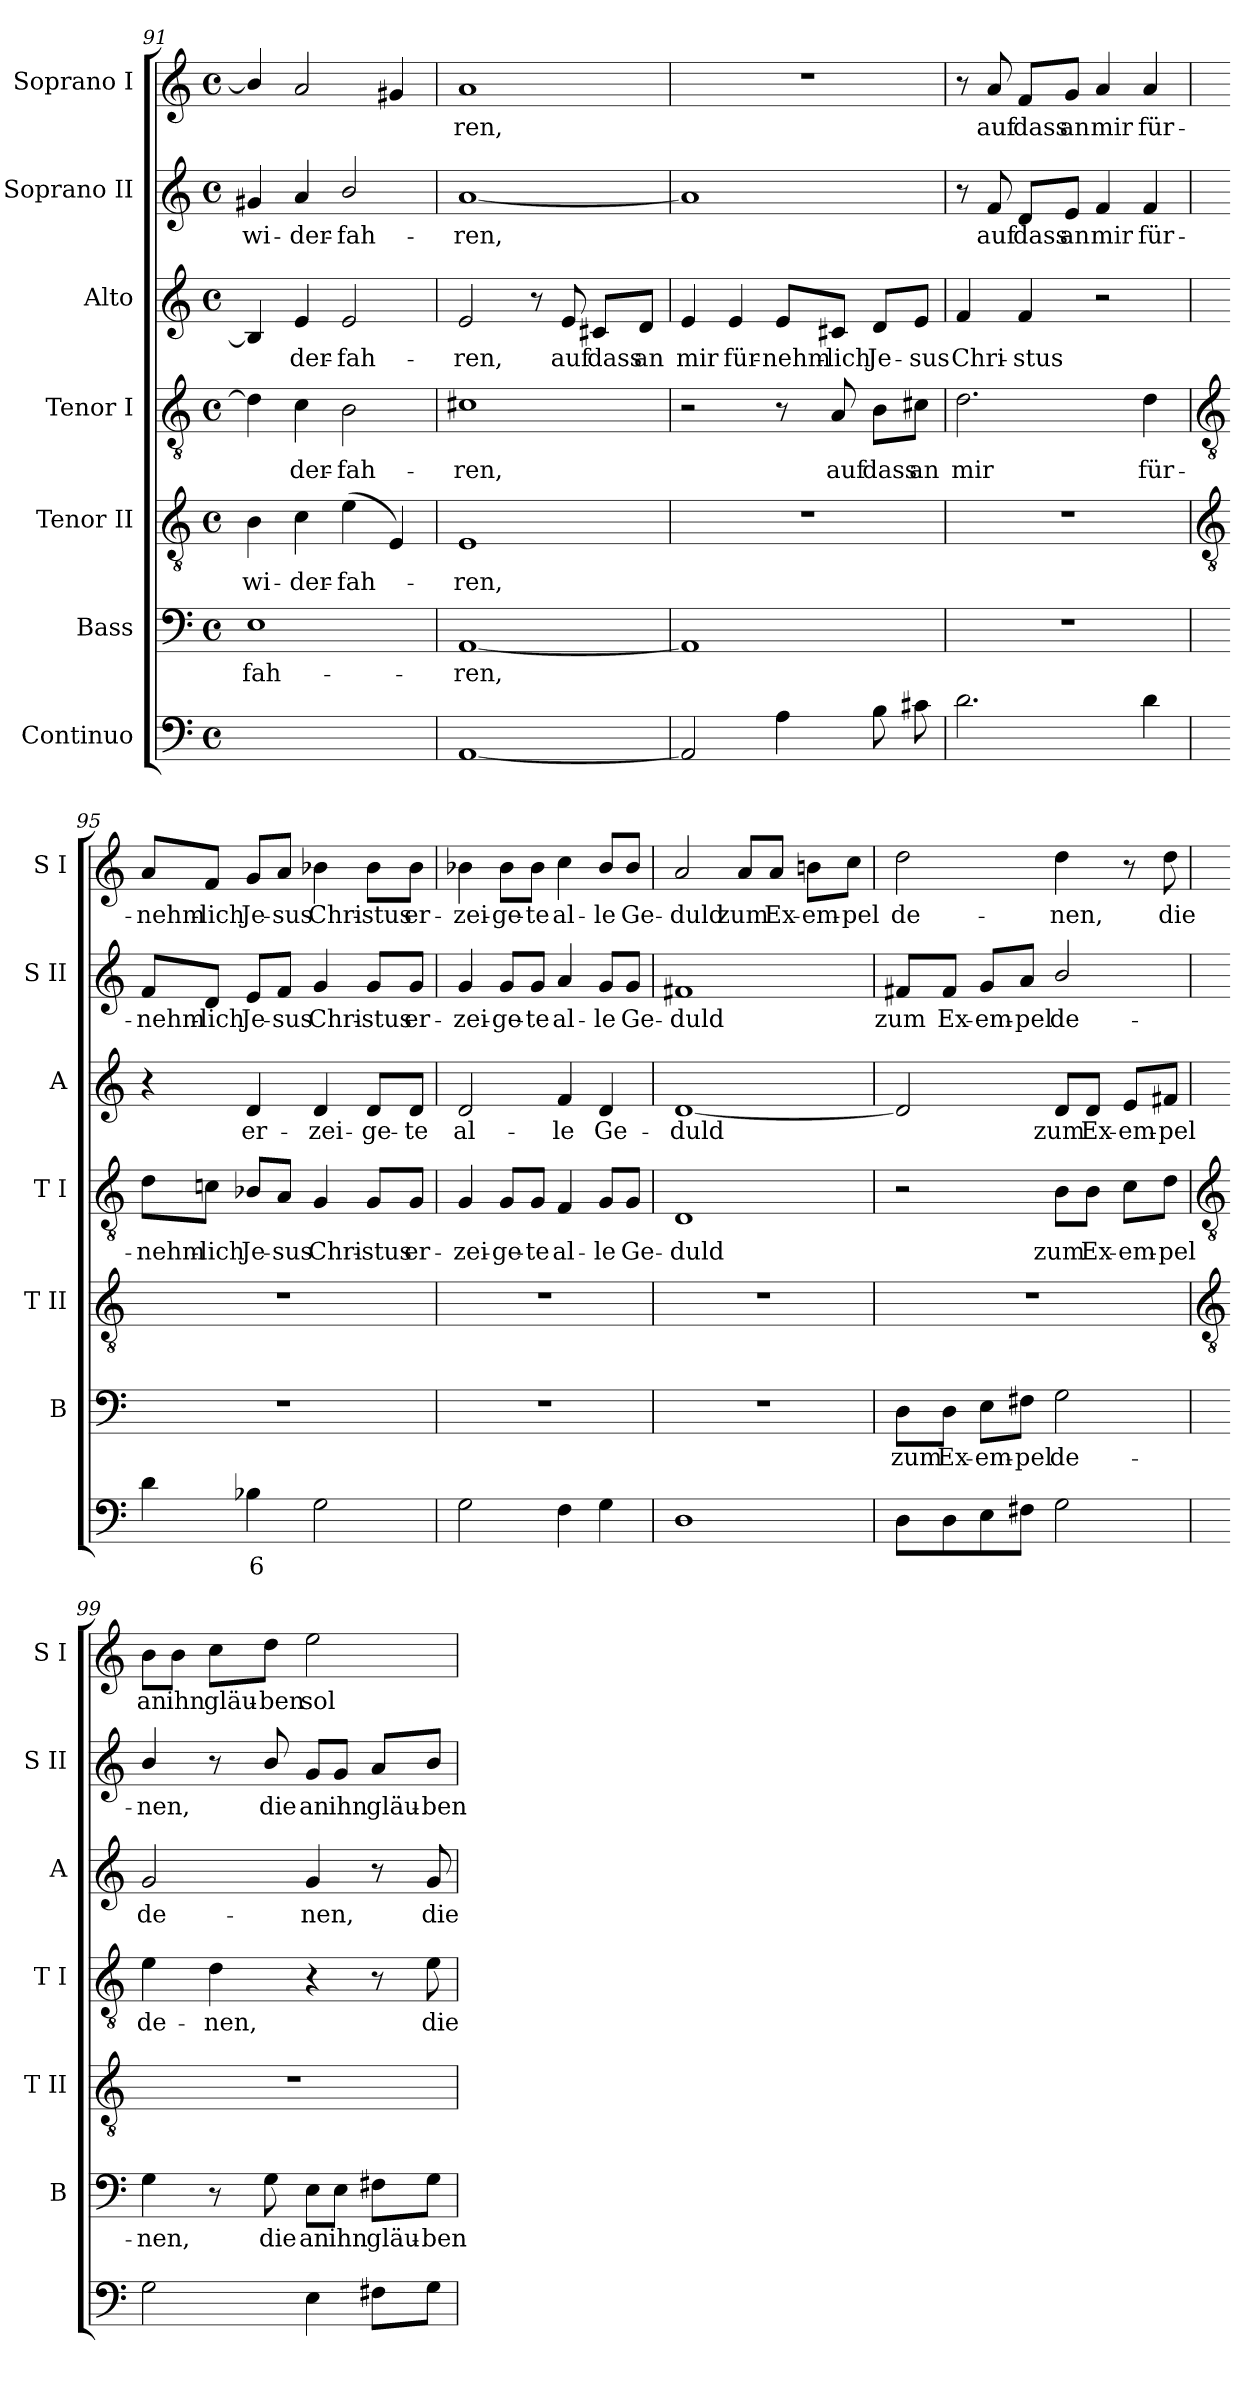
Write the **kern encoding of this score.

**kern	**text	**text	**kern	**text	**kern	**text	**kern	**text	**kern	**text	**kern	**text	**kern	**text
*part7	*part7	*part7	*part6	*part6	*part5	*part5	*part4	*part4	*part3	*part3	*part2	*part2	*part1	*part1
*staff7	*staff7	*staff7	*staff6	*staff6	*staff5	*staff5	*staff4	*staff4	*staff3	*staff3	*staff2	*staff2	*staff1	*staff1
*I"Continuo	*	*	*I"Bass	*	*I"Tenor II	*	*I"Tenor I	*	*I"Alto	*	*I"Soprano II	*	*I"Soprano I	*
*	*	*	*I'B	*	*I'T II	*	*I'T I	*	*I'A	*	*I'S II	*	*I'S I	*
!!LO:LB:g=z
*clefF4	*	*	*clefF4	*	*clefGv2	*	*clefGv2	*	*clefG2	*	*clefG2	*	*clefG2	*
*k[]	*	*	*k[]	*	*k[]	*	*k[]	*	*k[]	*	*k[]	*	*k[]	*
*C:	*	*	*C:	*	*C:	*	*C:	*	*C:	*	*C:	*	*C:	*
*M4/4	*	*	*M4/4	*	*M4/4	*	*M4/4	*	*M4/4	*	*M4/4	*	*M4/4	*
*met(c)	*	*	*met(c)	*	*met(c)	*	*met(c)	*	*met(c)	*	*met(c)	*	*met(c)	*
=91	=91	=91	=91	=91	=91	=91	=91	=91	=91	=91	=91	=91	=91	=91
!	!LO:LY:b	!	!	!LO:LY:b	!	!LO:LY:b	!	!	!	!	!	!LO:LY:b	!	!
[4Eyy	7	.	1E	-fah-	4B	wi-	4d]	.	4B]	.	4g#X	wi-	4b/]	.
!	!LO:LY:b	!LO:LY:b	!	!	!	!LO:LY:b	!	!LO:LY:b	!	!LO:LY:b	!	!LO:LY:b	!	!
4Eyy_	6	4	.	.	4c	-der-	4c	der-	4e	der-	4a	-der-	2a	.
!	!	!LO:LY:b	!	!	!	!LO:LY:b	!	!LO:LY:b	!	!LO:LY:b	!	!LO:LY:b	!	!
4Eyy_	.	4	.	.	(4e	-fah-	2B	-fah-	2e	-fah-	2b/	-fah-	.	.
4Eyy]	.	.	.	.	4E)	.	.	.	.	.	.	.	4g#X	.
=92	=92	=92	=92	=92	=92	=92	=92	=92	=92	=92	=92	=92	=92	=92
!	!	!	!	!LO:LY:b	!	!LO:LY:b	!	!LO:LY:b	!	!LO:LY:b	!	!LO:LY:b	!	!LO:LY:b
[1AA	.	.	[1AA	-ren,	1E	ren,	1c#X	-ren,	2e	-ren,	[1a	-ren,	1a	ren,
.	.	.	.	.	.	.	.	.	8r	.	.	.	.	.
!	!	!	!	!	!	!	!	!	!	!LO:LY:b	!	!	!	!
.	.	.	.	.	.	.	.	.	8e	auf	.	.	.	.
!	!	!	!	!	!	!	!	!	!	!LO:LY:b	!	!	!	!
.	.	.	.	.	.	.	.	.	8c#X/L	dass	.	.	.	.
!	!	!	!	!	!	!	!	!	!	!LO:LY:b	!	!	!	!
.	.	.	.	.	.	.	.	.	8d/J	an	.	.	.	.
=93	=93	=93	=93	=93	=93	=93	=93	=93	=93	=93	=93	=93	=93	=93
!	!	!	!	!	!	!	!	!	!	!LO:LY:b	!	!	!	!
2AA]	.	.	1AA]	.	1r	.	2r	.	4e	mir	1a]	.	1r	.
!	!	!	!	!	!	!	!	!	!	!LO:LY:b	!	!	!	!
.	.	.	.	.	.	.	.	.	4e	für-	.	.	.	.
!	!	!	!	!	!	!	!	!	!	!LO:LY:b	!	!	!	!
4A	.	.	.	.	.	.	8r	.	8e/L	-nehm-	.	.	.	.
!	!	!	!	!	!	!	!	!LO:LY:b	!	!LO:LY:b	!	!	!	!
.	.	.	.	.	.	.	8A	auf	8c#X/J	-lich	.	.	.	.
!	!	!	!	!	!	!	!	!LO:LY:b	!	!LO:LY:b	!	!	!	!
8B	.	.	.	.	.	.	8B\L	dass	8d/L	Je-	.	.	.	.
!	!	!	!	!	!	!	!	!LO:LY:b	!	!LO:LY:b	!	!	!	!
8c#X	.	.	.	.	.	.	8c#X\J	an	8e/J	-sus	.	.	.	.
=94	=94	=94	=94	=94	=94	=94	=94	=94	=94	=94	=94	=94	=94	=94
!	!	!	!	!	!	!	!	!LO:LY:b	!	!LO:LY:b	!	!	!	!
2.d	.	.	1r	.	1r	.	2.d	mir	4f	Chri-	8r	.	8r	.
!	!	!	!	!	!	!	!	!	!	!	!	!LO:LY:b	!	!LO:LY:b
.	.	.	.	.	.	.	.	.	.	.	8f	auf	8a	auf
!	!	!	!	!	!	!	!	!	!	!LO:LY:b	!	!LO:LY:b	!	!LO:LY:b
.	.	.	.	.	.	.	.	.	4f	-stus	8d/L	dass	8f/L	dass
!	!	!	!	!	!	!	!	!	!	!	!	!LO:LY:b	!	!LO:LY:b
.	.	.	.	.	.	.	.	.	.	.	8e/J	an	8g/J	an
!	!	!	!	!	!	!	!	!	!	!	!	!LO:LY:b	!	!LO:LY:b
.	.	.	.	.	.	.	.	.	2r	.	4f	mir	4a	mir
!	!	!	!	!	!	!	!	!LO:LY:b	!	!	!	!LO:LY:b	!	!LO:LY:b
4d	.	.	.	.	.	.	4d	für-	.	.	4f	für-	4a	für-
!!LO:LB:g=z
=95	=95	=95	=95	=95	=95	=95	=95	=95	=95	=95	=95	=95	=95	=95
*	*	*	*	*	*clefGv2	*	*clefGv2	*	*	*	*	*	*	*
!	!	!	!	!	!	!	!	!LO:LY:b	!	!	!	!LO:LY:b	!	!LO:LY:b
4d	.	.	1r	.	1r	.	8d\L	-nehm-	4r	.	8f/L	-nehm-	8a/L	-nehm-
!	!	!	!	!	!	!	!	!LO:LY:b	!	!	!	!LO:LY:b	!	!LO:LY:b
.	.	.	.	.	.	.	8cn\J	-lich	.	.	8d/J	-lich	8f/J	-lich
!	!LO:LY:b	!	!	!	!	!	!	!LO:LY:b	!	!LO:LY:b	!	!LO:LY:b	!	!LO:LY:b
4B-X	6	.	.	.	.	.	8B-X/L	Je-	4d	er-	8e/L	Je-	8g/L	Je-
!	!	!	!	!	!	!	!	!LO:LY:b	!	!	!	!LO:LY:b	!	!LO:LY:b
.	.	.	.	.	.	.	8A/J	-sus	.	.	8f/J	-sus	8a/J	-sus
!	!	!	!	!	!	!	!	!LO:LY:b	!	!LO:LY:b	!	!LO:LY:b	!	!LO:LY:b
2G	.	.	.	.	.	.	4G	Chri-	4d	-zei-	4g	Chri-	4b-X	Chri-
!	!	!	!	!	!	!	!	!LO:LY:b	!	!LO:LY:b	!	!LO:LY:b	!	!LO:LY:b
.	.	.	.	.	.	.	8G/L	-stus	8d/L	-ge-	8g/L	-stus	8b-\L	-stus
!	!	!	!	!	!	!	!	!LO:LY:b	!	!LO:LY:b	!	!LO:LY:b	!	!LO:LY:b
.	.	.	.	.	.	.	8G/J	er-	8d/J	-te	8g/J	er-	8b-\J	er-
=96	=96	=96	=96	=96	=96	=96	=96	=96	=96	=96	=96	=96	=96	=96
!	!	!	!	!	!	!	!	!LO:LY:b	!	!LO:LY:b	!	!LO:LY:b	!	!LO:LY:b
2G	.	.	1r	.	1r	.	4G	-zei-	2d	al-	4g	-zei-	4b-X	-zei-
!	!	!	!	!	!	!	!	!LO:LY:b	!	!	!	!LO:LY:b	!	!LO:LY:b
.	.	.	.	.	.	.	8G/L	-ge-	.	.	8g/L	-ge-	8b-\L	-ge-
!	!	!	!	!	!	!	!	!LO:LY:b	!	!	!	!LO:LY:b	!	!LO:LY:b
.	.	.	.	.	.	.	8G/J	-te	.	.	8g/J	-te	8b-\J	-te
!	!	!	!	!	!	!	!	!LO:LY:b	!	!LO:LY:b	!	!LO:LY:b	!	!LO:LY:b
4F	.	.	.	.	.	.	4F	al-	4f	-le	4a	al-	4cc	al-
!	!	!	!	!	!	!	!	!LO:LY:b	!	!LO:LY:b	!	!LO:LY:b	!	!LO:LY:b
4G	.	.	.	.	.	.	8G/L	-le	4d	Ge-	8g/L	-le	8b-/L	-le
!	!	!	!	!	!	!	!	!LO:LY:b	!	!	!	!LO:LY:b	!	!LO:LY:b
.	.	.	.	.	.	.	8G/J	Ge-	.	.	8g/J	Ge-	8b-/J	Ge-
=97	=97	=97	=97	=97	=97	=97	=97	=97	=97	=97	=97	=97	=97	=97
!	!	!	!	!	!	!	!	!LO:LY:b	!	!LO:LY:b	!	!LO:LY:b	!	!LO:LY:b
1D	.	.	1r	.	1r	.	1D	-duld	[1d	-duld	1f#X	-duld	2a	-duld
!	!	!	!	!	!	!	!	!	!	!	!	!	!	!LO:LY:b
.	.	.	.	.	.	.	.	.	.	.	.	.	8a/L	zum
!	!	!	!	!	!	!	!	!	!	!	!	!	!	!LO:LY:b
.	.	.	.	.	.	.	.	.	.	.	.	.	8a/J	Ex-
!	!	!	!	!	!	!	!	!	!	!	!	!	!	!LO:LY:b
.	.	.	.	.	.	.	.	.	.	.	.	.	8bn\L	-em-
!	!	!	!	!	!	!	!	!	!	!	!	!	!	!LO:LY:b
.	.	.	.	.	.	.	.	.	.	.	.	.	8cc\J	-pel
=98	=98	=98	=98	=98	=98	=98	=98	=98	=98	=98	=98	=98	=98	=98
!	!	!	!	!LO:LY:b	!	!	!	!	!	!	!	!LO:LY:b	!	!LO:LY:b
8DL	.	.	8D\L	zum	1r	.	2r	.	2d]	.	8f#X/L	zum	2dd	de-
!	!	!	!	!LO:LY:b	!	!	!	!	!	!	!	!LO:LY:b	!	!
8D	.	.	8D\J	Ex-	.	.	.	.	.	.	8f#/J	Ex-	.	.
!	!	!	!	!LO:LY:b	!	!	!	!	!	!	!	!LO:LY:b	!	!
8E	.	.	8E\L	-em-	.	.	.	.	.	.	8g/L	-em-	.	.
!	!	!	!	!LO:LY:b	!	!	!	!	!	!	!	!LO:LY:b	!	!
8F#XJ	.	.	8F#X\J	-pel	.	.	.	.	.	.	8a/J	-pel	.	.
!	!	!	!	!LO:LY:b	!	!	!	!LO:LY:b	!	!LO:LY:b	!	!LO:LY:b	!	!LO:LY:b
2G	.	.	2G	de-	.	.	8B\L	zum	8d/L	zum	2b/	de-	4dd	-nen,
!	!	!	!	!	!	!	!	!LO:LY:b	!	!LO:LY:b	!	!	!	!
.	.	.	.	.	.	.	8B\J	Ex-	8d/J	Ex-	.	.	.	.
!	!	!	!	!	!	!	!	!LO:LY:b	!	!LO:LY:b	!	!	!	!
.	.	.	.	.	.	.	8c\L	-em-	8e/L	-em-	.	.	8r	.
!	!	!	!	!	!	!	!	!LO:LY:b	!	!LO:LY:b	!	!	!	!LO:LY:b
.	.	.	.	.	.	.	8d\J	-pel	8f#X/J	-pel	.	.	8dd	die
!!LO:LB:g=z
=99	=99	=99	=99	=99	=99	=99	=99	=99	=99	=99	=99	=99	=99	=99
*	*	*	*	*	*clefGv2	*	*clefGv2	*	*	*	*	*	*	*
!	!	!	!	!LO:LY:b	!	!	!	!LO:LY:b	!	!LO:LY:b	!	!LO:LY:b	!	!LO:LY:b
2G	.	.	4G	-nen,	1r	.	4e	de-	2g	de-	4b/	-nen,	8b\L	an
!	!	!	!	!	!	!	!	!	!	!	!	!	!	!LO:LY:b
.	.	.	.	.	.	.	.	.	.	.	.	.	8b\J	ihn
!	!	!	!	!	!	!	!	!LO:LY:b	!	!	!	!	!	!LO:LY:b
.	.	.	8r	.	.	.	4d	-nen,	.	.	8r	.	8cc\L	gläu-
!	!	!	!	!LO:LY:b	!	!	!	!	!	!	!	!LO:LY:b	!	!LO:LY:b
.	.	.	8G	die	.	.	.	.	.	.	8b/	die	8dd\J	-ben
!	!	!	!	!LO:LY:b	!	!	!	!	!	!LO:LY:b	!	!LO:LY:b	!	!LO:LY:b
4E	.	.	8E\L	an	.	.	4r	.	4g	-nen,	8g/L	an	2ee	sol-
!	!	!	!	!LO:LY:b	!	!	!	!	!	!	!	!LO:LY:b	!	!
.	.	.	8E\J	ihn	.	.	.	.	.	.	8g/J	ihn	.	.
!	!	!	!	!LO:LY:b	!	!	!	!	!	!	!	!LO:LY:b	!	!
8F#XL	.	.	8F#X\L	gläu-	.	.	8r	.	8r	.	8a/L	gläu-	.	.
!	!	!	!	!LO:LY:b	!	!	!	!LO:LY:b	!	!LO:LY:b	!	!LO:LY:b	!	!
8GJ	.	.	8G\J	-ben	.	.	8e	die	8g	die	8b/J	-ben	.	.
=	=	=	=	=	=	=	=	=	=	=	=	=	=	=
*-	*-	*-	*-	*-	*-	*-	*-	*-	*-	*-	*-	*-	*-	*-
